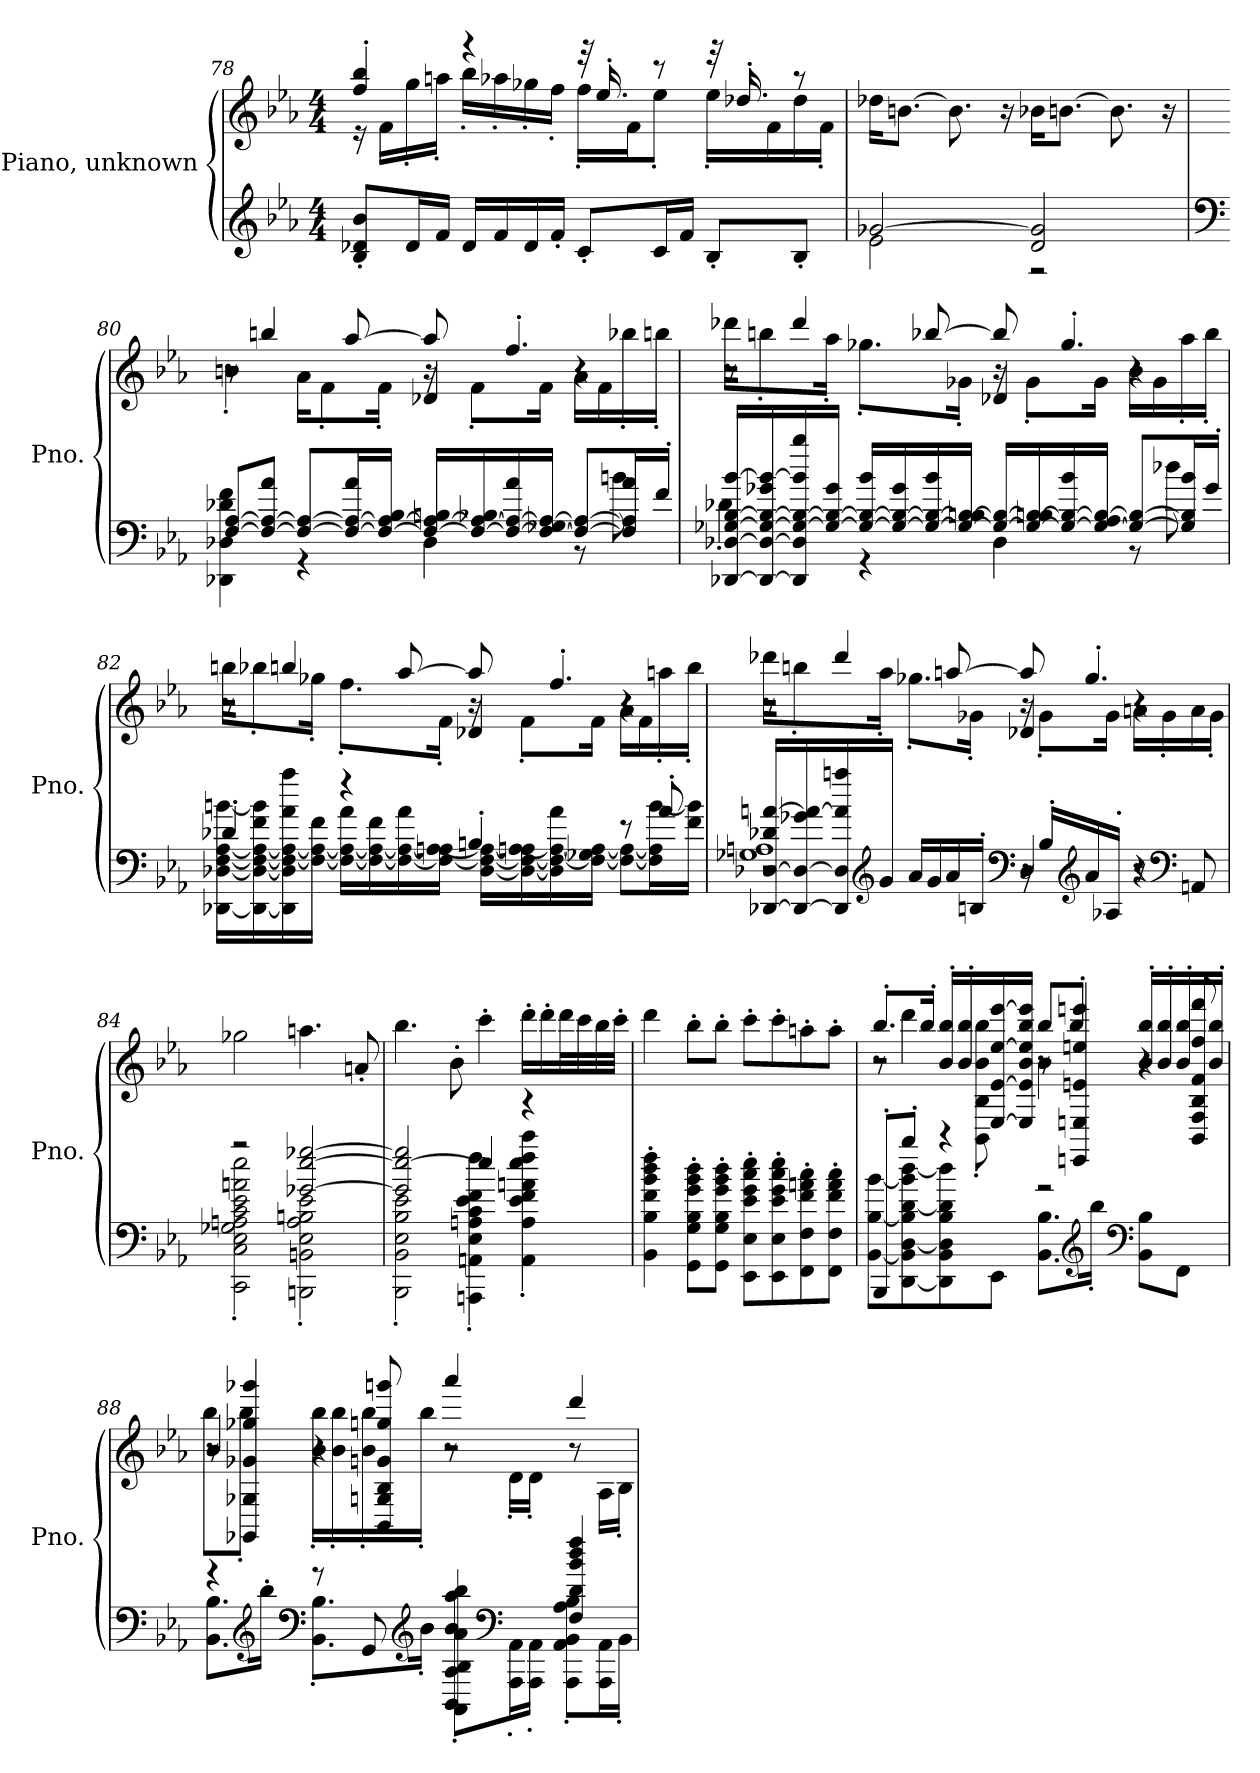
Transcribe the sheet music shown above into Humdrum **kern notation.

**kern	**kern
*part1	*part1
*staff2	*staff1
*I"Piano, unknown	*
*I'Pno.	*
*clefG2	*clefG2
*k[b-e-a-]	*k[b-e-a-]
*M4/4	*M4/4
=78	=78
*	*^
8B-/' 8d-X/' 8b-/'L	4ff/' 4bb-/'	16r
.	.	16f\LL
16d-/L	.	16gg'\
16f/JJ	.	16aan'\JJ
16d-/LL	4r	16bb-'\LL
16f/	.	16aa-X'\
16d-/	.	16gg-X'\
16f'/JJ	.	16ff'\JJ
8c'/L	32r	16ff'\LL
.	16.ee-'/	.
.	.	16f\J
16c/L	8r	8ee-'\J
16f/JJ	.	.
8B-'/L	32r	16ee-'\LL
.	16.dd-X'/	.
.	.	16f\
8B-'/J	8r	16dd-\
.	.	16f'\JJ
*	*v	*v
!!LO:LB:g=z
=79	=79
*^	*
[2g-X/	2e-\	16dd-X\KL
.	.	[8.bn\J
.	.	8.b\]
.	.	16r
2d/ 2g-/]	2r	16b-X\KL
.	.	[8.bn\J
.	.	8.b\]
.	.	16r
=80	=80	=80
*clefF4	*	*
*	*	*^
*	*	*	*^
[8F/ [8A-/L	4DD-X\ 4D-X\ 4d-X\ 4f\	8r	4bn'\	2r
8F/_ 8A-/_ 8a-/J	.	4bbn/	.	.
8F/_ 8A-/_L	4r	.	16a-\KL	.
.	.	.	8f'\	.
16F/_ 16A-/_ 16a-/L	.	[8aa-/	.	.
16F/_ 16A-/_ 16B-/JJ	.	.	16f'\Jk	.
16F/_ 16A-/_ 16Bn/LL	4D-\	8aa-/]	16r	4d-X/
16F/_ 16A-/_ 16B-X/	.	.	8f'\L	.
16F/_ 16A-/_ 16a-/	.	4.ff'/	.	.
16F/_ 16G-X/ 16A-/_JJ	.	.	16f\Jk	.
8F/_ 8A-/_L	8r	.	16a-\LL	4r
.	.	.	16f\	.
16F/] 16A-/] 16a-/L	8bn\	.	16bb-X'\	.
16f'/JJ	.	.	16bbn'\JJ	.
!!LO:PB:g=z	!!	!!
=81	=81	=81	=81	=81
[16DD-X/ [16D-X/ [16G-X/ [16B-/ [16b-/LL	4d-X'\	8r	16ddd-X\KL	2r
16DD-/_ 16D-/_ 16G-/_ 16B-/_ 16g-X/ 16b-/_	.	.	8bbn'\	.
16DD-/] 16D-/] 16G-/_ 16B-/_ 16b-/] 16bb-/	.	4ddd-/	.	.
16G-/_ 16B-/_ 16g-/JJ	.	.	16aa-'\Jk	.
16G-/_ 16B-/_ 16b-/LL	4r	.	8.gg-X'\L	.
16G-/_ 16B-/_ 16g-/	.	.	.	.
16G-/_ 16B-/_ 16b-/	.	[8bb-X/	.	.
16G-/_ 16B-/_ 16Bn/JJ	.	.	16g-X'\Jk	.
16G-/_ 16B-/_LL	4D-\	8bb-/]	16r	4d-X/
16G-/_ 16B-/_ 16Bn/	.	.	8g-'\L	.
16G-/_ 16B-/_ 16b-/	.	4.gg-'/	.	.
16G-/_ 16A-/ 16B-/_JJ	.	.	16g-\Jk	.
8G-/_ 8B-/_L	8r	.	16b-\LL	4r
.	.	.	16g-\	.
16G-/] 16B-/] 16b-/L	8dd-X\	.	16aa-'\	.
16g-'/JJ	.	.	16bb-'\JJ	.
!!LO:LB:g=z	!!	!!
=82	=82	=82	=82	=82
4d-X'/	[16DD-X\ [16D-X\ [16F\ [16A-\ [16bn\LL	8r	16bbn\KL	2r
.	16DD-\_ 16D-\_ 16F\_ 16A-\_ 16f\ 16b\]	.	8bb-X'\	.
.	16DD-\] 16D-\] 16F\_ 16A-\_ 16a-\ 16aa-\	4bbn/	.	.
.	16F\_ 16A-\_ 16f\JJ	.	16gg-X'\Jk	.
4r	16F\_ 16A-\_ 16a-\LL	.	8.ff'\L	.
.	16F\_ 16A-\_ 16f\	.	.	.
.	16F\_ 16A-\_ 16a-\	[8aa-/	.	.
.	16F\_ 16A-\_ 16An\JJ	.	16f'\Jk	.
4Bn'/	[16D-\ 16F\_ 16A-\_LL	8aa-/]	16r	4d-X/
.	16D-\_ 16F\_ 16A-\_ 16An\	.	8f'\L	.
.	16D-\] 16F\_ 16A-\_ 16a-\	4.ff'/	.	.
.	16F\_ 16G-X\ 16A-\_JJ	.	16f\Jk	.
8r	8F\_ 8A-\_L	.	16a-\LL	4r
.	.	.	16f\	.
8a-'/	16F\] 16A-\] [16b\L	.	16aan'\	.
.	16f\ 16b\]JJ	.	16bb'\JJ	.
!!LO:LB:g=z	!!	!!
=83	=83	=83	=83	=83
*	*^	*	*	*
[16DD-X/ [16D-X/ 16d-X/ [16an/LL	1G-X 1An	2r	8r	16ddd-X\KL	2r
16DD-/_ 16D-/_ 16g-X/ 16a/_	.	.	.	8bbn'\	.
16DD-/] 16D-/] 16a/] 16aan/	.	.	4ddd-/	.	.
*clefG2	*	*	*	*	*
16g-/JJ	.	.	.	16aa-'\Jk	.
16a/LL	.	.	.	8.gg-X'\L	.
16g-/	.	.	.	.	.
16a/	.	.	[8aan/	.	.
16Bn'/JJ	.	.	.	16g-X'\Jk	.
*clefF4	*	*	*	*	*
16r	.	4D-/	8aa/]	16r	4d-X/
16B'/LL	.	.	.	8g-'\L	.
*clefG2	*	*	*	*	*
16a/	.	.	4.gg-'/	.	.
16A-X'/JJ	.	.	.	16g-\Jk	.
8r	.	4r	.	16an\LL	4r
.	.	.	.	16g-'\	.
*clefF4	*	*	*	*	*
8AAn/	.	.	.	16a\	.
.	.	.	.	16g-'\JJ	.
*	*v	*v	*	*	*
*	*	*v	*v	*v
=84	=84	=84
2r	2CC\' 2C\' 2E-\' 2G-X\' 2An\' 2c\' 2e-\' 2an\' 2ee-\'	2gg-X\
[2g-X/ [2ee-/ [2gg-X/	2BBBn\' 2BBn\' 2E-\' 2A\' 2Bn\' 2e-\'	4.aan\
.	.	8an'/
!!LO:LB:g=z
=85	=85	=85
2g-/] 2ee-/_ 2gg-/]	2BBB-\' 2BB-\' 2E-\' 2B-\' 2e-\'	4.bb-\
.	.	8b-'\
4ee-/]	4AAAn\' 4AAn\' 4E-\' 4An\' 4c\' 4e-\' 4f\' 4ff\'	4ccc'\
4r	4AA\' 4A\' 4e-\' 4f\' 4an\' 4ee-\' 4ff\' 4ccc\'	16ddd'\LL
.	.	16ddd'\
.	.	32ddd\L
.	.	32ccc\
.	.	32bb-\
.	.	32ccc'\JJJ
*v	*v	*
=86	=86
4BB-\' 4B-\' 4f\' 4b-\' 4dd\' 4ff\'	4ddd\
8GG\' 8G\' 8B-\' 8g\' 8b-\' 8dd\'L	8bb-'\L
8GG\' 8G\' 8B-\' 8g\' 8b-\' 8dd\'J	8bb-'\J
8EE-\' 8E-\' 8e-\' 8g\' 8cc\' 8ee-\'L	8ccc'\L
8EE-\' 8E-\' 8e-\' 8g\' 8cc\' 8ee-\'	8ccc'\
8FF\' 8F\' 8f\' 8an\' 8cc\'	8aan'\
8FF\' 8F\' 8f\' 8a\' 8cc\'J	8aa'\J
!!LO:LB:g=z
=87	=87
*^	*^
*	*	*	*^
8BBB-'/L	[8BB-\ [8B-\ [8b-\L	8.bb-'/L	8r	2r
8bb-'/J	[8DD\ 8BB-\] [8D\ 8B-\] [8d\ 8b-\] [8dd\	.	4ddd\	.
.	.	16bb-'/Jk	.	.
4r	8DD\] 8BB-\ 8D\] 8B-\ 8d\] 8dd\]	16b-/' 16bb-/'LL	.	.
.	.	16b-/' 16bb-/'	.	.
.	8EE-\J	[16E-/ [16e-/ [16ee-/ [16eee-/	8BB-\' 8B-\' 8b-\' 8bb-\'	.
.	.	16E-/] 16e-/] 16b-/ 16ee-/] 16bb-/ 16eee-/]JJ	.	.
2r	8.BB-\ 8.B-\L	8bb-/L	4b-\	8r
.	.	8bb-'/J	.	4EEn/ 4En/ 4en/ 4een/ 4eeen/
*clefG2	*	*	*	*
.	16bb-'\Jk	.	.	.
*clefF4	*	*	*	*
.	8BB-\ 8B-\L	16b-/' 16bb-/'LL	4r	.
.	.	16b-/' 16bb-/'	.	.
.	8FF\J	16b-/' 16bb-/'	.	8BB-/ 8F/ 8B-/ 8f/ 8ff/ 8fff/
.	.	16b-/' 16bb-/'JJ	.	.
!!LO:LB:g=z	!!	!!
=88	=88	=88	=88	=88
4r	8.BB-\ 8.B-\L	4b-/	8bb-\L	8r
.	.	.	8bb-'\J	4GG-X/ 4G-X/ 4g-X/ 4gg-X/ 4ggg-X/
*clefG2	*	*	*	*
.	16bb-'\Jk	.	.	.
*clefF4	*	*	*	*
8r	8.BB-\' 8.B-\'L	4r	16b-\' 16bb-\'LL	.
.	.	.	16b-\' 16bb-\'	.
8GG/	.	.	16b-\' 16bb-\'	8BB-/ 8Gn/ 8B-/ 8gn/ 8ggn/ 8gggn/
*clefG2	*	*	*	*
.	16b-'\Jk	.	16bb-'\JJ	.
4BB-/ 4A-/ 4B-/ 4b-/ 4aa-/	8AA-\' 8a-\' 8bb-\'L	4aaa-/	8r	2r
*clefF4	*	*	*	*
.	16AAA-\' 16AA-\'L	.	16d'\LL	.
.	16AAA-\' 16AA-\'JJ	.	16d'\JJ	.
4F/ 4d/ 4b-/ 4dd/ 4ff/	8AAA-\' 8AA-\' 8BB-\' 8A-\' 8B-\'L	4ddd/	8r	.
.	16AAA-\ 16AA-\L	.	16A-\LL	.
.	16BB-'\JJ	.	16B-'\JJ	.
*v	*v	*	*	*
*	*v	*v	*v
=	=
*-	*-
